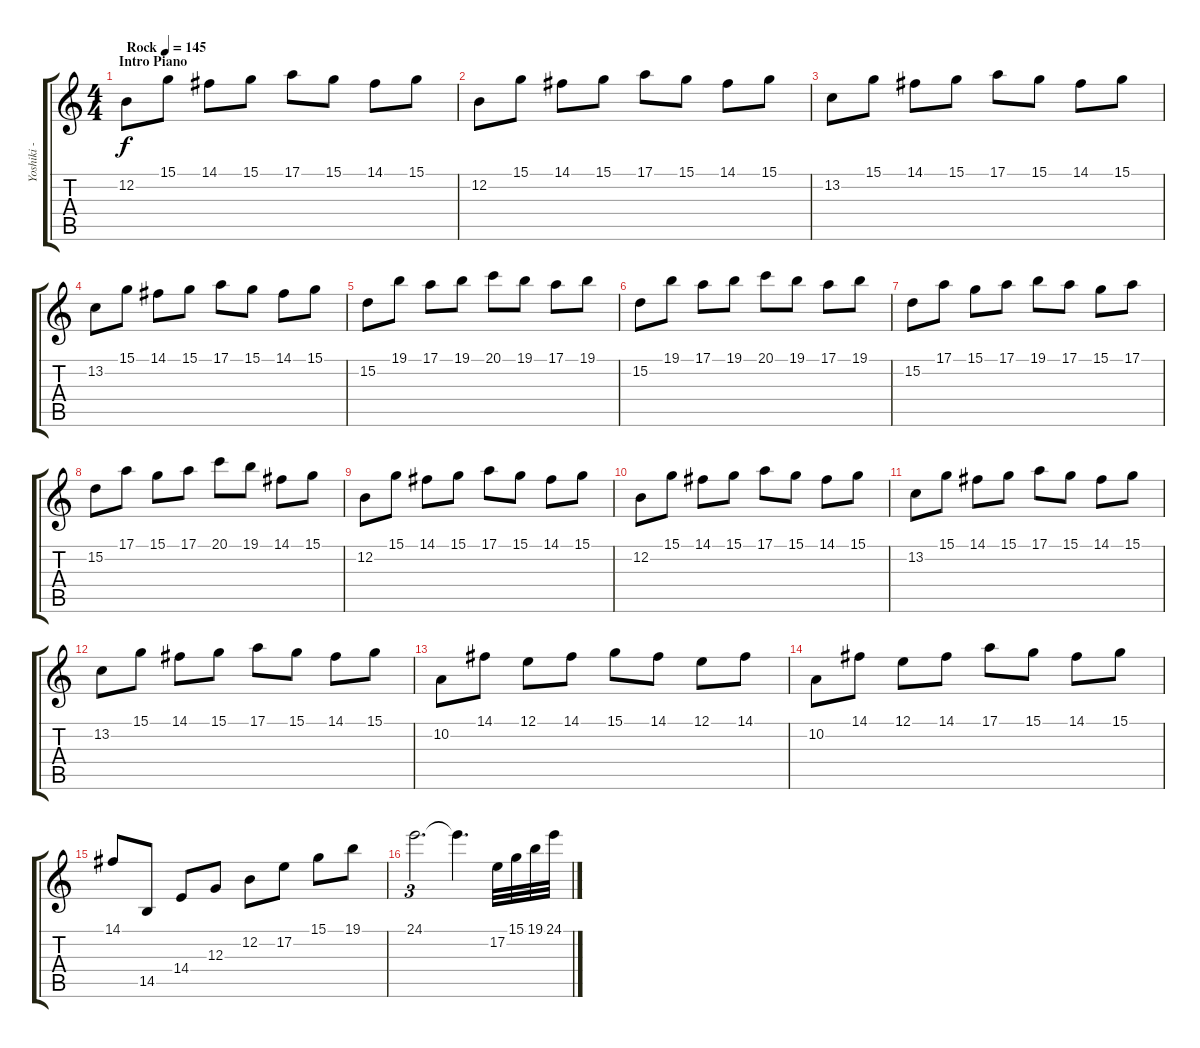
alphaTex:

\track ("Yoshiki - Droite" "Yoshiki - ") {instrument acousticgrandpiano}
\staff {score tabs}
\tuning (E4 B3 G3 D3 A2 E2) {hide}
\ts (4 4)
\section ("" "Intro Piano")
\tempo (145 "Rock")
\clef g2
\ks c
12.2.8{dy f instrument acousticgrandpiano} 15.1.8 14.1.8 15.1.8 17.1.8 15.1.8 14.1.8 15.1.8 |
12.2.8 15.1.8 14.1.8 15.1.8 17.1.8 15.1.8 14.1.8 15.1.8 |
13.2.8 15.1.8 14.1.8 15.1.8 17.1.8 15.1.8 14.1.8 15.1.8 |
13.2.8 15.1.8 14.1.8 15.1.8 17.1.8 15.1.8 14.1.8 15.1.8 |
15.2.8 19.1.8 17.1.8 19.1.8 20.1.8 19.1.8 17.1.8 19.1.8 |
15.2.8 19.1.8 17.1.8 19.1.8 20.1.8 19.1.8 17.1.8 19.1.8 |
15.2.8 17.1.8 15.1.8 17.1.8 19.1.8 17.1.8 15.1.8 17.1.8 |
15.2.8 17.1.8 15.1.8 17.1.8 20.1.8 19.1.8 14.1.8 15.1.8 |
12.2.8 15.1.8 14.1.8 15.1.8 17.1.8 15.1.8 14.1.8 15.1.8 |
12.2.8 15.1.8 14.1.8 15.1.8 17.1.8 15.1.8 14.1.8 15.1.8 |
13.2.8 15.1.8 14.1.8 15.1.8 17.1.8 15.1.8 14.1.8 15.1.8 |
13.2.8 15.1.8 14.1.8 15.1.8 17.1.8 15.1.8 14.1.8 15.1.8 |
10.2.8 14.1.8 12.1.8 14.1.8 15.1.8 14.1.8 12.1.8 14.1.8 |
10.2.8 14.1.8 12.1.8 14.1.8 17.1.8 15.1.8 14.1.8 15.1.8 |
14.1.8 14.5.8 14.4.8 12.3.8 12.2.8 17.2.8 15.1.8 19.1.8 |
24.1.2{d tu (3 2)} 24.1{t}.4{d} 17.2.32 15.1.32 19.1.32 24.1.32
